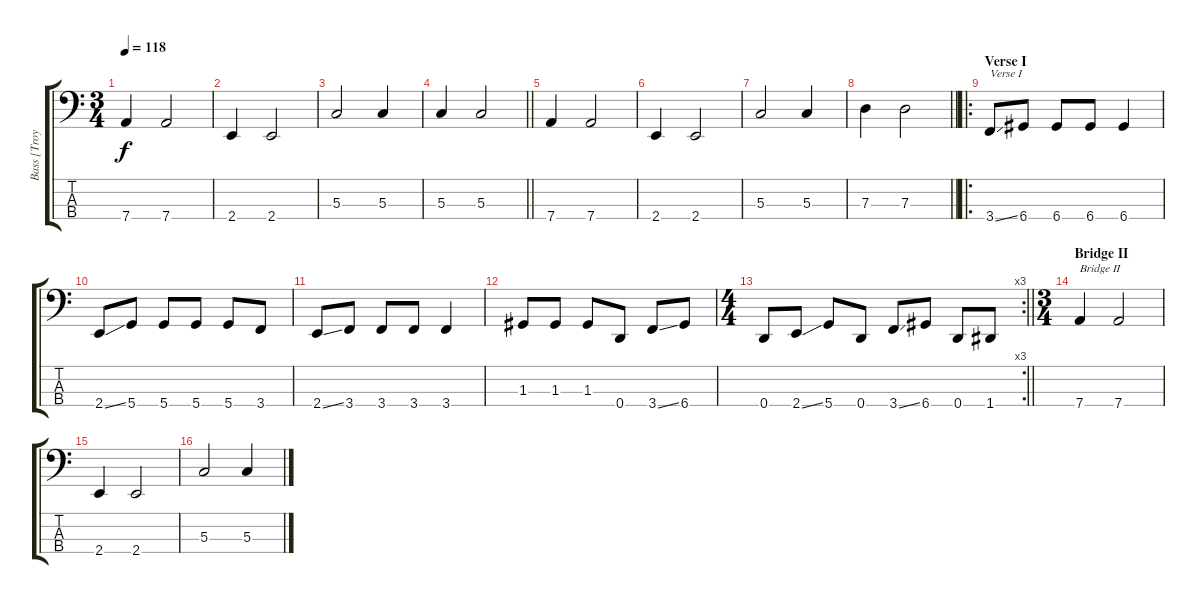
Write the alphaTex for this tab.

\track ("Bass [Troy Sanders]" "Bass [Troy") {instrument electricbasspick}
\staff {score tabs}
\tuning (F2 C2 G1 D1) {hide}
\ts (3 4)
\tempo 118
\clef f4
\ks c
7.4.4{dy f} 7.4.2 |
2.4.4 2.4.2 |
5.3.2 5.3.4 |
\barLineRight lightlight
5.3.4 5.3.2 |
7.4.4 7.4.2 |
2.4.4 2.4.2 |
5.3.2 5.3.4 |
\barLineRight lightlight
7.3.4 7.3.2 |
\ro
\section ("" "Verse I")
3.4{ss}.8{txt "Verse I"} 6.4.8 6.4.8 6.4.8 6.4.4 |
2.4{ss}.8 5.4.8 5.4.8 5.4.8 5.4.8 3.4.8 |
2.4{ss}.8 3.4.8 3.4.8 3.4.8 3.4.4 |
1.3.8 1.3.8 1.3.8 0.4.8 3.4{ss}.8 6.4.8 |
\rc 3
\ts (4 4)
\barLineRight lightlight
0.4.8 2.4{ss}.8 5.4.8 0.4.8 3.4{ss}.8 6.4.8 0.4.8 1.4.8 |
\ts (3 4)
\section ("" "Bridge II")
7.4.4{txt "Bridge II"} 7.4.2 |
2.4.4 2.4.2 |
5.3.2 5.3.4
